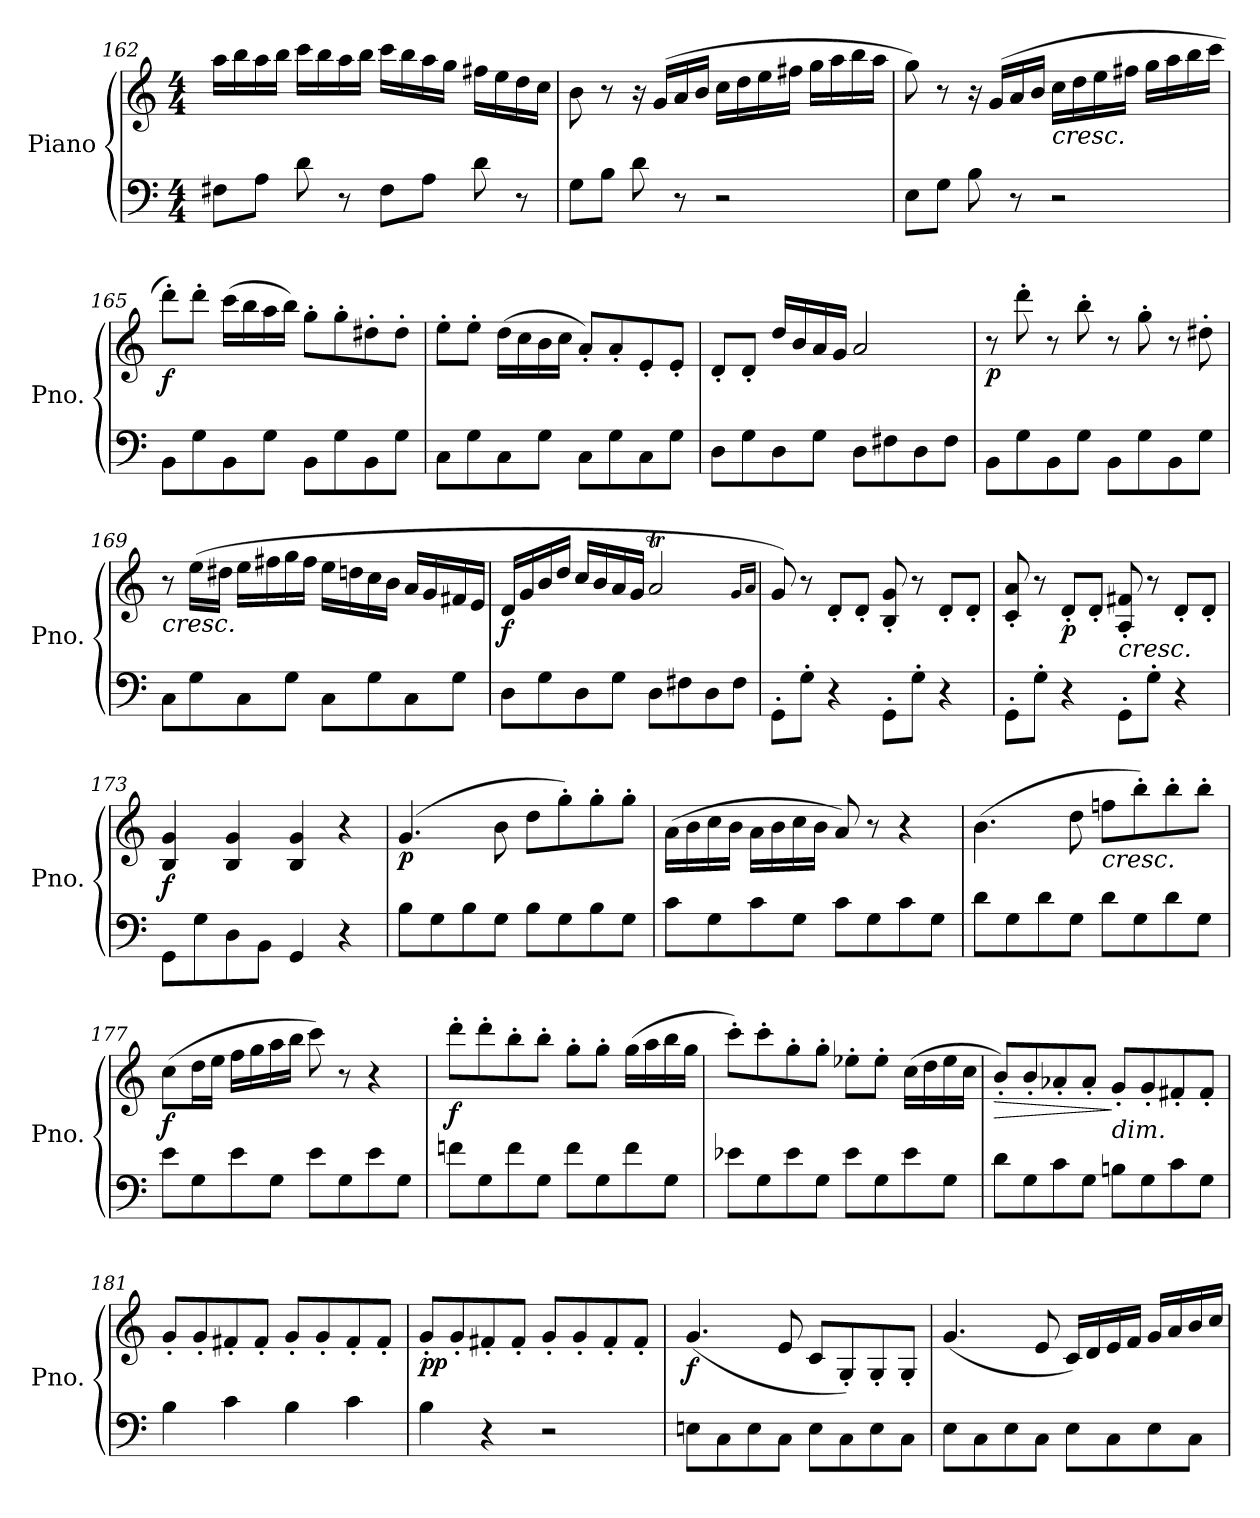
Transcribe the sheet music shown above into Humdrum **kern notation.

**kern	**kern	**dynam
*part1	*part1	*part1
*staff2	*staff1	*staff1/2
*I"Piano	*	*
*I'Pno.	*	*
!!LO:PB:g=z
*clefF4	*clefG2	*
*k[]	*k[]	*
*M4/4	*M4/4	*
=162	=162	=162
8F#X<\L	16aa\LL	.
.	16bb\	.
8A\J	16aa\	.
.	16bb\JJ	.
8d\	16ccc\LL	.
.	16bb\	.
8r	16aa\	.
.	16bb\JJ	.
8F#\L	16ccc\LL	.
.	16bb\	.
8A\J	16aa\	.
.	16gg\JJ	.
8d\	16ff#X\LL	.
.	16ee\	.
8r	16dd\	.
.	16cc\JJ	.
=163	=163	=163
8G<\L	8b\	.
8B\J	8r	.
8d\	16r	.
.	(>16g/LL	.
8r	16a/	.
.	16b/JJ	.
2r	16cc\LL	.
.	16dd\	.
.	16ee\	.
.	16ff#X\JJ	.
.	16gg\LL	.
.	16aa\	.
.	16bb\	.
.	16aa\JJ	.
!!LO:LB:g=z
=164	=164	=164
8E<\L	8gg\)	.
8G\J	8r	.
8B\	16r	.
.	(>16g/LL	.
8r	16a/	.
.	16b/JJ	.
!	!LO:TX:b:i:t=cresc.	!
2r	16cc\LL	.
.	16dd\	.
.	16ee\	.
.	16ff#X\JJ	.
.	16gg\LL	.
.	16aa\	.
.	16bb\	.
.	16ccc\JJ	.
=165	=165	=165
!	!	!LO:DY:b
8BB<\L	8ddd'\L)	f
8G\	8ddd'\J	.
8BB\	(>16ccc\LL	.
.	16bb\	.
8G\J	16aa\	.
.	16bb\JJ)	.
8BB\L	8gg'\L	.
8G\	8gg'\	.
8BB\	8dd#X'\	.
8G\J	8dd#'\J	.
=166	=166	=166
8C<\L	8ee'\L	.
8G\	8ee'\J	.
8C\	(>16dd\LL	.
.	16cc\	.
8G\J	16b\	.
.	16cc\JJ	.
8C\L	8a'/L)	.
8G\	8a'/	.
8C\	8e'/	.
8G\J	8e'/J	.
!!LO:LB:g=z
=167	=167	=167
8D<\L	8d'/L	.
8G\	8d'/J	.
8D\	16dd/LL	.
.	16b/	.
8G\J	16a/	.
.	16g/JJ	.
8D<\L	2a/	.
8F#X\	.	.
8D\	.	.
8F#\J	.	.
=168	=168	=168
!	!	!LO:DY:b
8BB\L	8r	p
8G\	8ddd'\	.
8BB\	8r	.
8G\J	8bb'\	.
8BB\L	8r	.
8G\	8gg'\	.
8BB\	8r	.
8G\J	8dd#X'\	.
=169	=169	=169
!	!LO:TX:b:i:t=cresc.	!
8C<\L	8r	.
8G\	(>16ee\LL	.
.	16dd#X\JJ	.
8C\	16ee\LL	.
.	16ff#X\	.
8G\J	16gg\	.
.	16ff#\JJ	.
8C\L	16ee\LL	.
.	16ddn\	.
8G\	16cc\	.
.	16b\JJ	.
8C\	16a/LL	.
.	16g/	.
8G\J	16f#X/	.
.	16e/JJ	.
!!LO:LB:g=z
=170	=170	=170
!	!	!LO:DY:b
8D\L	16d/LL	f
.	16g/	.
8G\	16b/	.
.	16dd/JJ	.
8D\	16cc/LL	.
.	16b/	.
8G\J	16a/	.
.	16g/JJ	.
8D\L	2aT/	.
8F#X\	.	.
8D\	.	.
8F#\J	.	.
.	16qg/LL	.
.	16qa/JJ	.
=171	=171	=171
8GG'\L	8g/)	.
8G'\J	8r	.
4r	8d'/L	.
.	8d'/J	.
8GG'\L	8B/' 8g/'	.
8G'\J	8r	.
4r	8d'/L	.
.	8d'/J	.
=172	=172	=172
8GG'\L	8c/' 8a/'	.
8G'\J	8r	.
!	!	!LO:DY:b
4r	8d'/L	p
.	8d'/J	.
!	!LO:TX:b:i:t=cresc.	!
8GG'\L	8A/' 8f#X/'	.
8G'\J	8r	.
4r	8d'/L	.
.	8d'/J	.
=173	=173	=173
!	!	!LO:DY:b
8GG\L	4B/ 4g/	f
8G\	.	.
8D\	4B/ 4g/	.
8BB\J	.	.
4GG/	4B/ 4g/	.
4r	4r	.
!!LO:LB:g=z
=174	=174	=174
!	!	!LO:DY:b
8B<\L	(>4.g/	p
8G<\	.	.
8B\	.	.
8G\J	8b\	.
8B\L	8dd\L	.
8G\	8gg'\)	.
8B\	8gg'\	.
8G\J	8gg'\J	.
=175	=175	=175
8c\L	(>16a\LL	.
.	16b\	.
8G\	16cc\	.
.	16b\JJ	.
8c\	16a\LL	.
.	16b\	.
8G\J	16cc\	.
.	16b\JJ	.
8c\L	8a/)	.
8G\	8r	.
8c\	4r	.
8G\J	.	.
=176	=176	=176
8d\L	(>4.b\	.
8G\	.	.
8d\	.	.
8G\J	8dd\	.
!	!LO:TX:b:i:t=cresc.	!
8d\L	8ffn\L	.
8G\	8bb'\)	.
8d\	8bb'\	.
8G\J	8bb'\J	.
=177	=177	=177
!	!	!LO:DY:b
8e\L	(>8cc\L	f
8G\	16dd\L	.
.	16ee\JJ	.
8e\	16ff\LL	.
.	16gg\	.
8G\J	16aa\	.
.	16bb\JJ	.
8e\L	8ccc\)	.
8G\	8r	.
8e\	4r	.
8G\J	.	.
!!LO:LB:g=z
=178	=178	=178
!	!	!LO:DY:b
8fn\L	8ddd'\L	f
8G\	8ddd'\	.
8f\	8bb'\	.
8G\J	8bb'\J	.
8f\L	8gg'\L	.
8G\	8gg'\J	.
8f\	(>16gg\LL	.
.	16aa\	.
8G\J	16bb\	.
.	16gg\JJ	.
=179	=179	=179
8e-X\L	8ccc'\L)	.
8G\	8ccc'\	.
8e-\	8gg'\	.
8G\J	8gg'\J	.
8e-\L	8ee-X'\L	.
8G\	8ee-'\J	.
8e-\	(>16cc\LL	.
.	16dd\	.
8G\J	16ee-\	.
.	16cc\JJ	.
=180	=180	=180
!	!	!LO:HP:b
8d<\L	8b'/L)	>
8G\	8b'/	.
8c<\	8a-X'/	.
8G\J	8a-'/J	.
!	!LO:TX:b:i:t=dim.	!
8Bn\L	8g'/L	]
8G\	8g'/	.
8c\	8f#X'/	.
8G\J	8f#'/J	.
=181	=181	=181
4B\	8g'/L	.
.	8g'/	.
4c\	8f#X'/	.
.	8f#'/J	.
4B\	8g'/L	.
.	8g'/	.
4c\	8f#'/	.
.	8f#'/J	.
!!LO:PB:g=z
=182	=182	=182
!	!	!LO:DY:b
4B\	8g'/L	pp
.	8g'/	.
4r	8f#X'/	.
.	8f#'/J	.
2r	8g'/L	.
.	8g'/	.
.	8f#'/	.
.	8f#'/J	.
=183	=183	=183
!	!	!LO:DY:b
8En\L	(<4.g/	f
8C\	.	.
8E\	.	.
8C\J	8e/	.
8E\L	8c/L	.
8C\	8G'/)	.
8E\	8G'/	.
8C\J	8G'/J	.
=184	=184	=184
8E\L	(<4.g/	.
8C\	.	.
8E\	.	.
8C\J	8e/	.
8E\L	16c/LL)	.
.	16d/	.
8C\	16e/	.
.	16f/JJ	.
8E\	16g/LL	.
.	16a/	.
8C\J	16b/	.
.	16cc/JJ	.
=	=	=
*-	*-	*-
